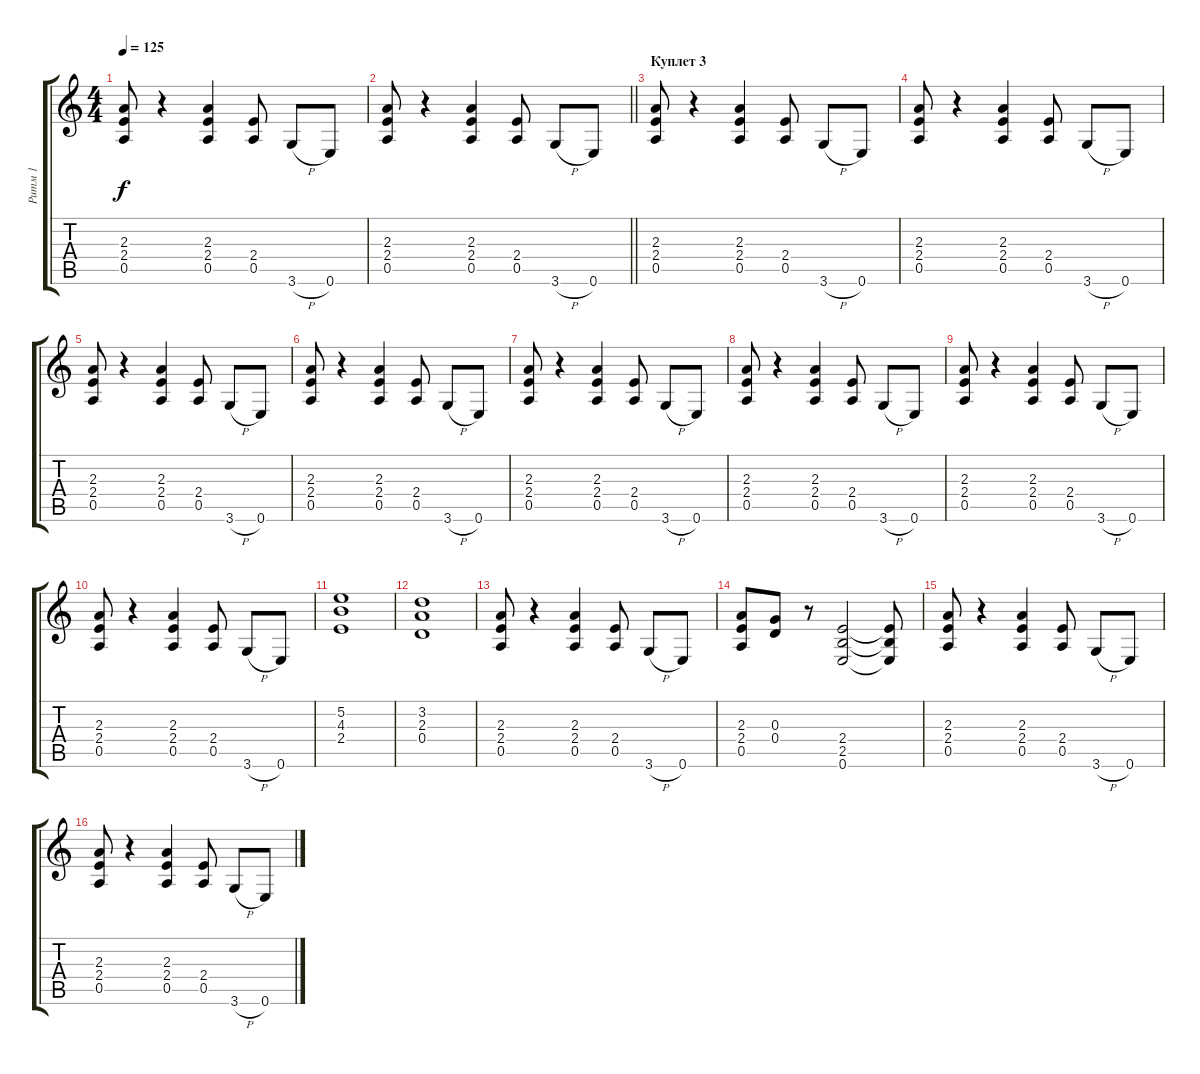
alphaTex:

\track ("Ритм 1" "Ритм 1") {instrument distortionguitar}
\staff {score tabs}
\tuning (E4 B3 G3 D3 A2 E2) {hide}
\ts (4 4)
\tempo 125
\clef g2
\ks c
(2.3 2.4 0.5).8{dy f} r.4 (2.3 2.4 0.5).4 (2.4 0.5).8 3.6{h}.8 0.6.8 |
\barLineRight lightlight
(2.3 2.4 0.5).8 r.4 (2.3 2.4 0.5).4 (2.4 0.5).8 3.6{h}.8 0.6.8 |
\section ("" "Куплет 3")
(2.3 2.4 0.5).8 r.4 (2.3 2.4 0.5).4 (2.4 0.5).8 3.6{h}.8 0.6.8 |
(2.3 2.4 0.5).8 r.4 (2.3 2.4 0.5).4 (2.4 0.5).8 3.6{h}.8 0.6.8 |
(2.3 2.4 0.5).8 r.4 (2.3 2.4 0.5).4 (2.4 0.5).8 3.6{h}.8 0.6.8 |
(2.3 2.4 0.5).8 r.4 (2.3 2.4 0.5).4 (2.4 0.5).8 3.6{h}.8 0.6.8 |
(2.3 2.4 0.5).8 r.4 (2.3 2.4 0.5).4 (2.4 0.5).8 3.6{h}.8 0.6.8 |
(2.3 2.4 0.5).8 r.4 (2.3 2.4 0.5).4 (2.4 0.5).8 3.6{h}.8 0.6.8 |
(2.3 2.4 0.5).8 r.4 (2.3 2.4 0.5).4 (2.4 0.5).8 3.6{h}.8 0.6.8 |
(2.3 2.4 0.5).8 r.4 (2.3 2.4 0.5).4 (2.4 0.5).8 3.6{h}.8 0.6.8 |
(5.2 4.3 2.4).1 |
(3.2 2.3 0.4).1 |
(2.3 2.4 0.5).8 r.4 (2.3 2.4 0.5).4 (2.4 0.5).8 3.6{h}.8 0.6.8 |
(2.3 2.4 0.5).8 (0.3 0.4).8 r.8 (2.4 2.5 0.6).2 (2.4{t} 2.5{t} 0.6{t}).8 |
(2.3 2.4 0.5).8 r.4 (2.3 2.4 0.5).4 (2.4 0.5).8 3.6{h}.8 0.6.8 |
(2.3 2.4 0.5).8 r.4 (2.3 2.4 0.5).4 (2.4 0.5).8 3.6{h}.8 0.6.8
